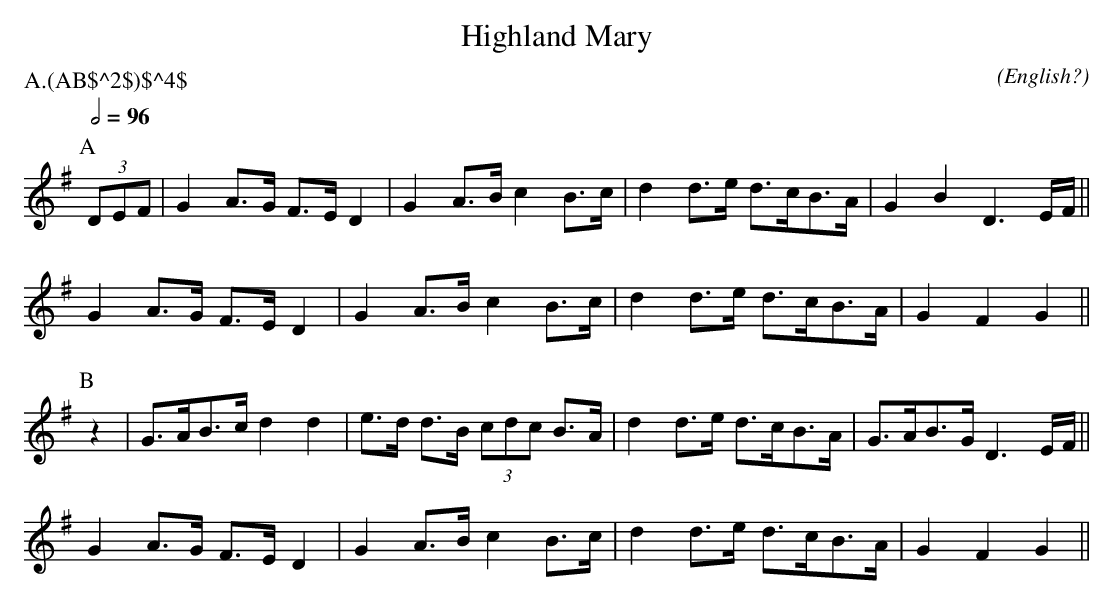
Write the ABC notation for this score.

X:1
T:Highland Mary
C:
O:English?
P:A.(AB$^2$)$^4$
K:G
Q:1/2=96
P:A
(3DEF |\
G2 A>G F>E D2 | G2   A>B c2    B>c | d2 d>e d>cB>A | G2 B2  D3 E/2F/2 ||
G2 A>G F>E D2 | G2   A>B c2    B>c | d2 d>e d>cB>A | G2 F2  G2        ||
P:B
z2 |\
G>AB>c d2  d2 | e>d  d>B (3cdc B>A | d2 d>e d>cB>A | G>AB>G D3 E/2F/2 ||
G2 A>G F>E D2 | G2   A>B c2    B>c | d2 d>e d>cB>A | G2 F2  G2        ||
